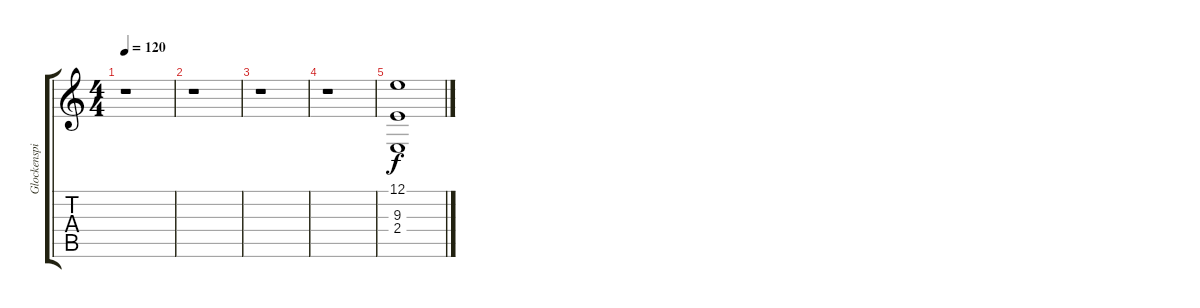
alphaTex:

\track ("Glockenspiel" "Glockenspi") {instrument glockenspiel}
\staff {score tabs}
\tuning (E4 B3 G3 D3 A2 E2) {hide}
\ts (4 4)
\tempo 120
\clef g2
\ks c
r.1{dy f} |
r.1 |
r.1 |
r.1 |
(12.1 9.3 2.4).1{volume 10}
